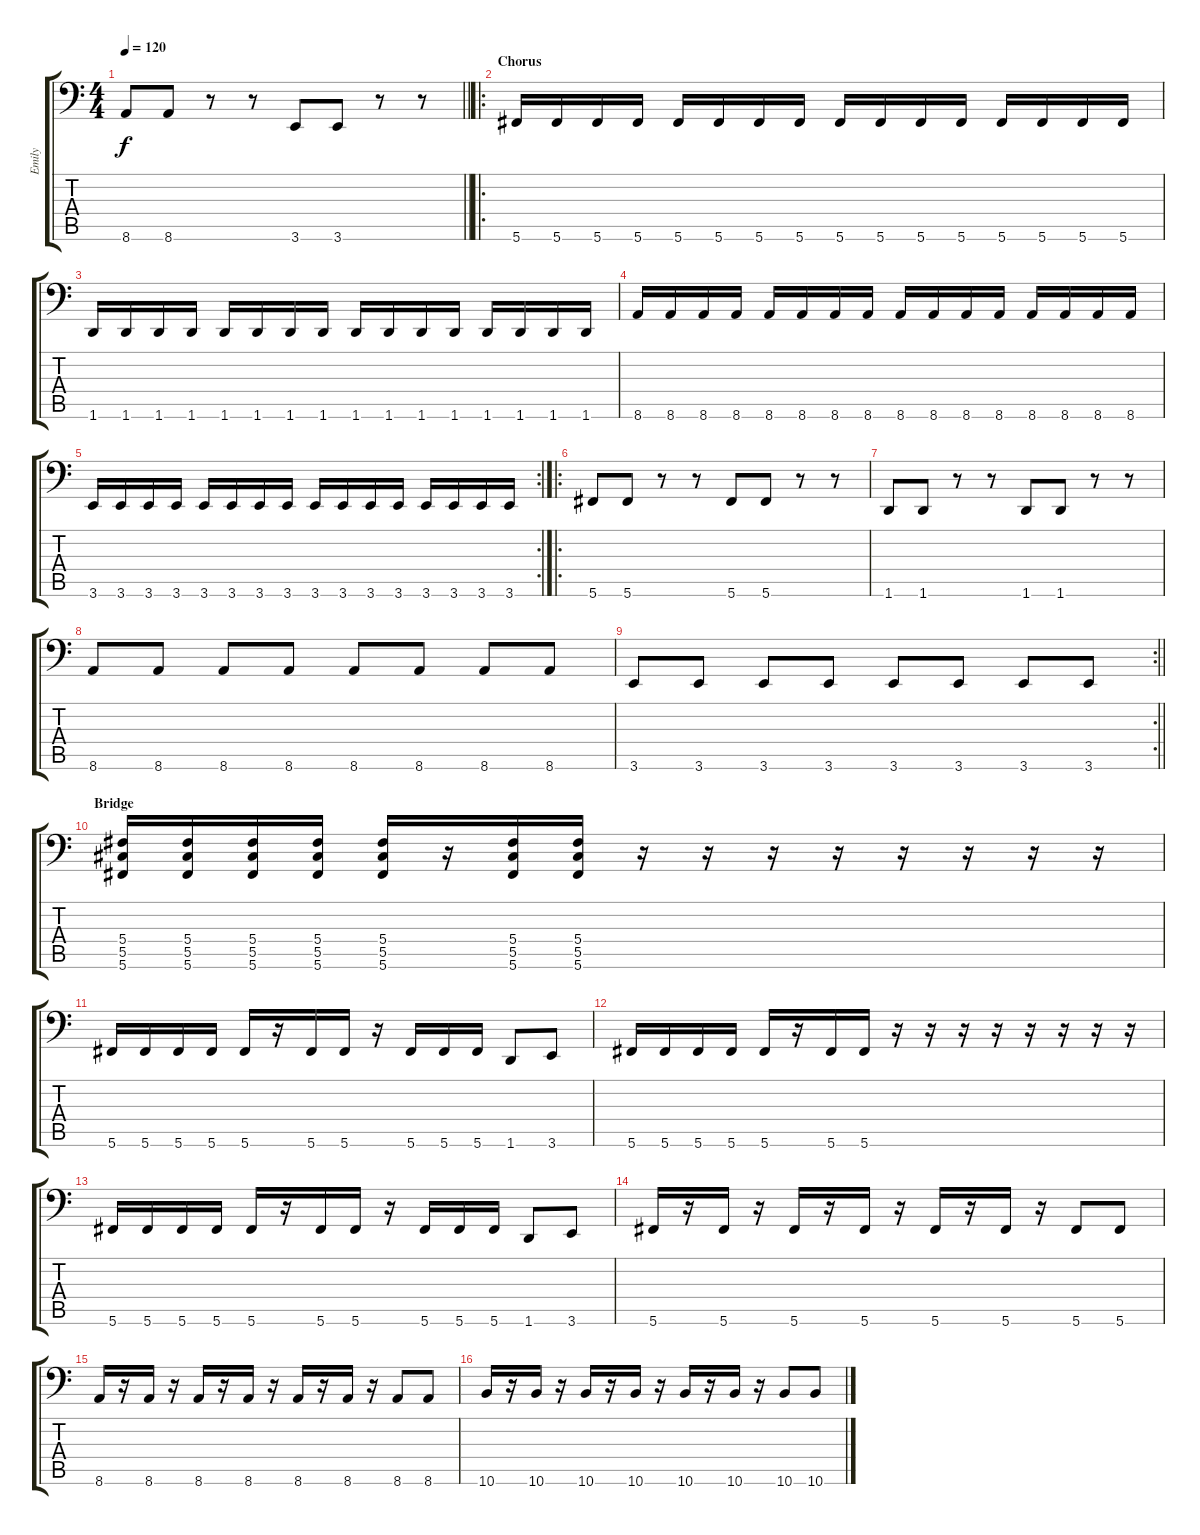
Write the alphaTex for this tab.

\track ("Emily" "Emily") {instrument electricbasspick}
\staff {score tabs}
\tuning (Eb3 Bb2 Gb2 Db2 Ab1 Db1) {hide}
\ts (4 4)
\tempo 120
\clef f4
\barLineRight lightlight
\ks c
8.6.8{dy f} 8.6.8 r.8 r.8 3.6.8 3.6.8 r.8 r.8 |
\ro
\section ("" "Chorus")
5.6.16 5.6.16 5.6.16 5.6.16 5.6.16 5.6.16 5.6.16 5.6.16 5.6.16 5.6.16 5.6.16 5.6.16 5.6.16 5.6.16 5.6.16 5.6.16 |
1.6.16 1.6.16 1.6.16 1.6.16 1.6.16 1.6.16 1.6.16 1.6.16 1.6.16 1.6.16 1.6.16 1.6.16 1.6.16 1.6.16 1.6.16 1.6.16 |
8.6.16 8.6.16 8.6.16 8.6.16 8.6.16 8.6.16 8.6.16 8.6.16 8.6.16 8.6.16 8.6.16 8.6.16 8.6.16 8.6.16 8.6.16 8.6.16 |
\rc 2
3.6.16 3.6.16 3.6.16 3.6.16 3.6.16 3.6.16 3.6.16 3.6.16 3.6.16 3.6.16 3.6.16 3.6.16 3.6.16 3.6.16 3.6.16 3.6.16 |
\ro
5.6.8 5.6.8 r.8 r.8 5.6.8 5.6.8 r.8 r.8 |
1.6.8 1.6.8 r.8 r.8 1.6.8 1.6.8 r.8 r.8 |
8.6.8 8.6.8 8.6.8 8.6.8 8.6.8 8.6.8 8.6.8 8.6.8 |
\rc 2
\barLineRight lightlight
3.6.8 3.6.8 3.6.8 3.6.8 3.6.8 3.6.8 3.6.8 3.6.8 |
\section ("" "Bridge")
(5.4 5.5 5.6).16 (5.4 5.5 5.6).16 (5.4 5.5 5.6).16 (5.4 5.5 5.6).16 (5.4 5.5 5.6).16 r.16 (5.4 5.5 5.6).16 (5.4 5.5 5.6).16 r.16 r.16 r.16 r.16 r.16 r.16 r.16 r.16 |
5.6.16 5.6.16 5.6.16 5.6.16 5.6.16 r.16 5.6.16 5.6.16 r.16 5.6.16 5.6.16 5.6.16 1.6.8 3.6.8 |
5.6.16 5.6.16 5.6.16 5.6.16 5.6.16 r.16 5.6.16 5.6.16 r.16 r.16 r.16 r.16 r.16 r.16 r.16 r.16 |
5.6.16 5.6.16 5.6.16 5.6.16 5.6.16 r.16 5.6.16 5.6.16 r.16 5.6.16 5.6.16 5.6.16 1.6.8 3.6.8 |
5.6.16 r.16 5.6.16 r.16 5.6.16 r.16 5.6.16 r.16 5.6.16 r.16 5.6.16 r.16 5.6.8 5.6.8 |
8.6.16 r.16 8.6.16 r.16 8.6.16 r.16 8.6.16 r.16 8.6.16 r.16 8.6.16 r.16 8.6.8 8.6.8 |
10.6.16 r.16 10.6.16 r.16 10.6.16 r.16 10.6.16 r.16 10.6.16 r.16 10.6.16 r.16 10.6.8 10.6.8
